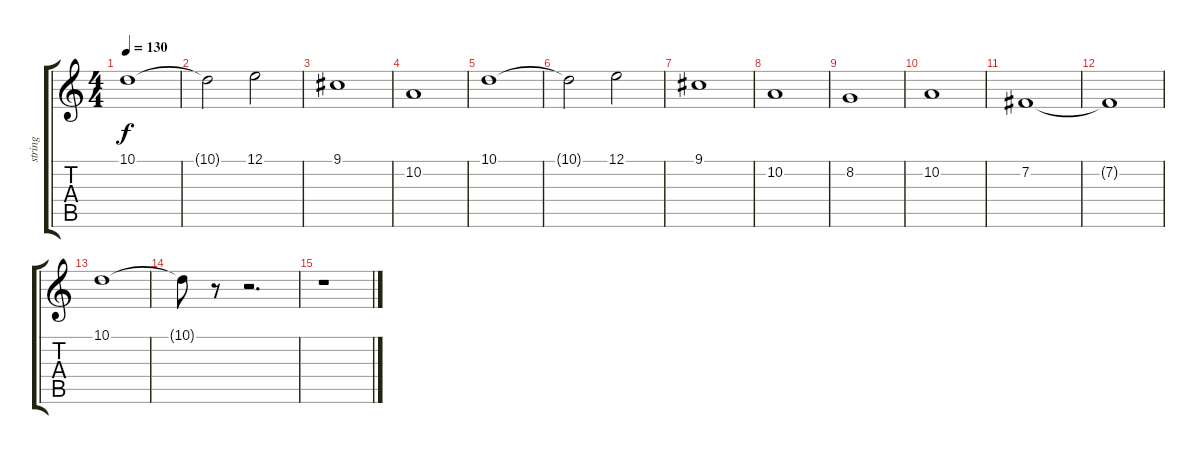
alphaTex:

\track ("string" "string") {instrument stringensemble1}
\staff {score tabs}
\tuning (E4 B3 G3 D3 A2 E2) {hide}
\ts (4 4)
\tempo 130
\clef g2
\ks c
10.1.1{dy f} |
10.1{t}.2 12.1.2 |
9.1.1 |
10.2.1 |
10.1.1 |
10.1{t}.2 12.1.2 |
9.1.1 |
10.2.1 |
8.2.1 |
10.2.1 |
7.2.1 |
7.2{t}.1 |
10.1.1 |
10.1{t}.8 r.8 r.2{d} |
r.1
